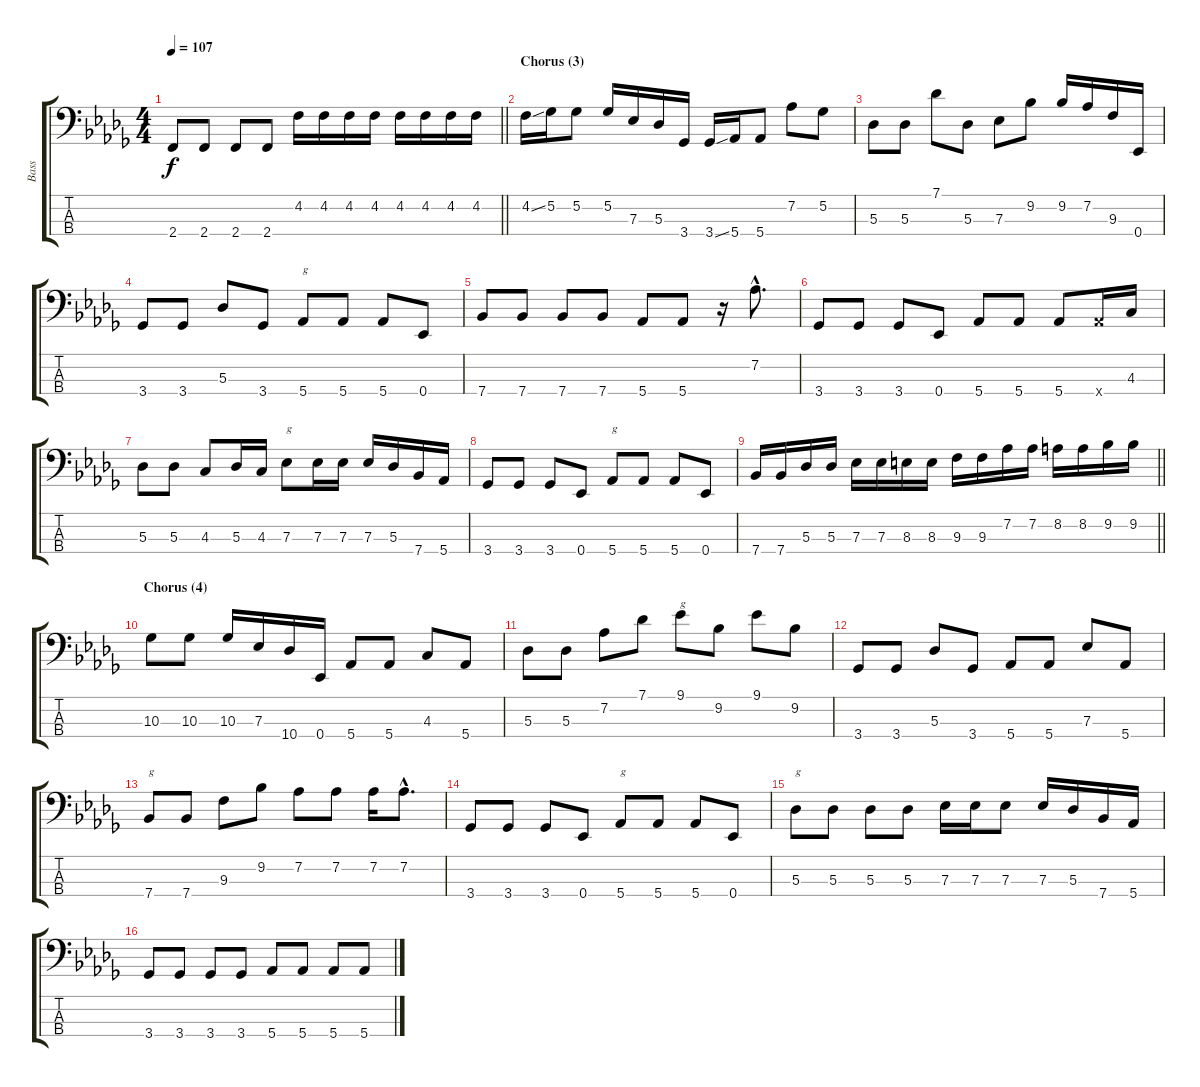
\track ("Bass" "Bass") {instrument electricbassfinger}
\staff {score tabs}
\tuning (Gb2 Db2 Ab1 Eb1) {hide}
\ts (4 4)
\tempo 107
\clef f4
\barLineRight lightlight
\ks bbminor
2.4.8{dy f} 2.4.8 2.4.8 2.4.8 4.2.16 4.2.16 4.2.16 4.2.16 4.2.16 4.2.16 4.2.16 4.2.16 |
\section ("" "Chorus (3)")
4.2{ss}.16 5.2.16 5.2.8 5.2.16 7.3.16 5.3.16 3.4.16 3.4{ss}.16 5.4.16 5.4.8 7.2.8 5.2.8 |
5.3.8 5.3.8 7.1.8 5.3.8 7.3.8 9.2.8 9.2.16 7.2.16 9.3.16 0.4.16 |
3.4.8 3.4.8 5.3.8 3.4.8 5.4.8{txt "g"} 5.4.8 5.4.8 0.4.8 |
7.4.8 7.4.8 7.4.8 7.4.8 5.4.8 5.4.8 r.16 7.2{hac}.8{d} |
3.4.8 3.4.8 3.4.8 0.4.8 5.4.8 5.4.8 5.4.8 5.4{x}.16 4.3.16 |
5.3.8 5.3.8 4.3.8 5.3.16 4.3.16 7.3.8{txt "g"} 7.3.16 7.3.16 7.3.16 5.3.16 7.4.16 5.4.16 |
3.4.8 3.4.8 3.4.8 0.4.8 5.4.8{txt "g"} 5.4.8 5.4.8 0.4.8 |
\barLineRight lightlight
7.4.16 7.4.16 5.3.16 5.3.16 7.3.16 7.3.16 8.3.16 8.3.16 9.3.16 9.3.16 7.2.16 7.2.16 8.2.16 8.2.16 9.2.16 9.2.16 |
\section ("" "Chorus (4)")
10.3.8 10.3.8 10.3.16 7.3.16 10.4.16 0.4.16 5.4.8 5.4.8 4.3.8 5.4.8 |
5.3.8 5.3.8 7.2.8 7.1.8 9.1.8{txt "g"} 9.2.8 9.1.8 9.2.8 |
3.4.8 3.4.8 5.3.8 3.4.8 5.4.8 5.4.8 7.3.8 5.4.8 |
7.4.8{txt "g"} 7.4.8 9.3.8 9.2.8 7.2.8 7.2.8 7.2.16 7.2{hac}.8{d} |
3.4.8 3.4.8 3.4.8 0.4.8 5.4.8{txt "g"} 5.4.8 5.4.8 0.4.8 |
5.3.8{txt "g"} 5.3.8 5.3.8 5.3.8 7.3.16 7.3.16 7.3.8 7.3.16 5.3.16 7.4.16 5.4.16 |
3.4.8 3.4.8 3.4.8 3.4.8 5.4.8 5.4.8 5.4.8 5.4.8
